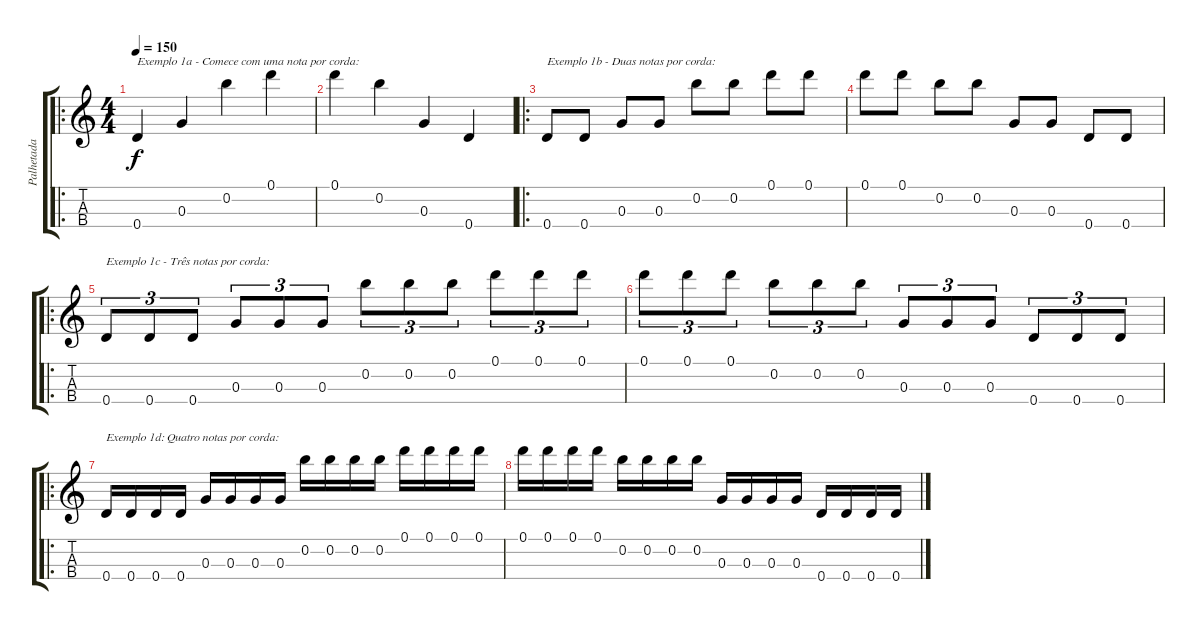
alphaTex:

\track ("Palhetada - Em Seus Lugares" "Palhetada ") {instrument acousticguitarnylon}
\staff {score tabs}
\tuning (D5 B4 G3 D3) {hide}
\ro
\ts (4 4)
\tempo 150
\clef g2
\ks c
0.4.4{txt "Exemplo 1a - Comece com uma nota por corda:" dy f instrument acousticguitarnylon} 0.3.4 0.2.4 0.1.4 |
0.1.4 0.2.4 0.3.4 0.4.4 |
\ro
0.4.8{txt "Exemplo 1b - Duas notas por corda:"} 0.4.8 0.3.8 0.3.8 0.2.8 0.2.8 0.1.8 0.1.8 |
0.1.8 0.1.8 0.2.8 0.2.8 0.3.8 0.3.8 0.4.8 0.4.8 |
\ro
0.4.8{tu (3 2) txt "Exemplo 1c - Três notas por corda:"} 0.4.8{tu (3 2)} 0.4.8{tu (3 2)} 0.3.8{tu (3 2)} 0.3.8{tu (3 2)} 0.3.8{tu (3 2)} 0.2.8{tu (3 2)} 0.2.8{tu (3 2)} 0.2.8{tu (3 2)} 0.1.8{tu (3 2)} 0.1.8{tu (3 2)} 0.1.8{tu (3 2)} |
0.1.8{tu (3 2)} 0.1.8{tu (3 2)} 0.1.8{tu (3 2)} 0.2.8{tu (3 2)} 0.2.8{tu (3 2)} 0.2.8{tu (3 2)} 0.3.8{tu (3 2)} 0.3.8{tu (3 2)} 0.3.8{tu (3 2)} 0.4.8{tu (3 2)} 0.4.8{tu (3 2)} 0.4.8{tu (3 2)} |
\ro
0.4.16{txt "Exemplo 1d: Quatro notas por corda:"} 0.4.16 0.4.16 0.4.16 0.3.16 0.3.16 0.3.16 0.3.16 0.2.16 0.2.16 0.2.16 0.2.16 0.1.16 0.1.16 0.1.16 0.1.16 |
0.1.16 0.1.16 0.1.16 0.1.16 0.2.16 0.2.16 0.2.16 0.2.16 0.3.16 0.3.16 0.3.16 0.3.16 0.4.16 0.4.16 0.4.16 0.4.16
